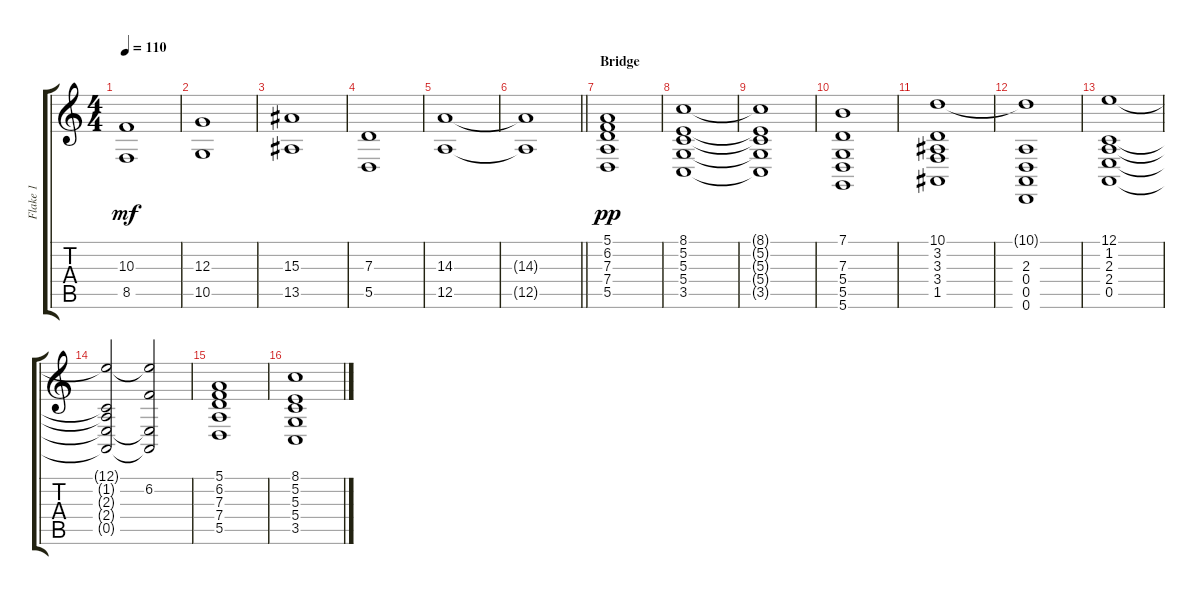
\track ("Flake 1" "Flake 1") {instrument fx1rain}
\staff {score tabs}
\tuning (E4 B3 G3 D3 A2 D2) {hide}
\ts (4 4)
\tempo 110
\clef g2
\ks c
(10.3{t} 8.5{t}).1{dy mf} |
(12.3 10.5).1 |
(15.3 13.5).1 |
(7.3 5.5).1 |
(14.3 12.5).1 |
\barLineRight lightlight
(14.3{t} 12.5{t}).1 |
\section ("" "Bridge")
(5.1 6.2 7.3 7.4 5.5).1{dy pp instrument fx1rain} |
(8.1 5.2 5.3 5.4 3.5).1 |
(8.1{t} 5.2{t} 5.3{t} 5.4{t} 3.5{t}).1 |
(7.1 7.3 5.4 5.5 5.6).1 |
(10.1 3.2 3.3 3.4 1.5).1 |
(10.1{t} 2.3 0.4 0.5 0.6).1 |
(12.1 1.2 2.3 2.4 0.5).1 |
(12.1{t} 1.2{t} 2.3{t} 2.4{t} 0.5{t}).2 (12.1{t} 6.2 2.4{t} 0.5{t}).2 |
(5.1 6.2 7.3 7.4 5.5).1 |
(8.1 5.2 5.3 5.4 3.5).1
